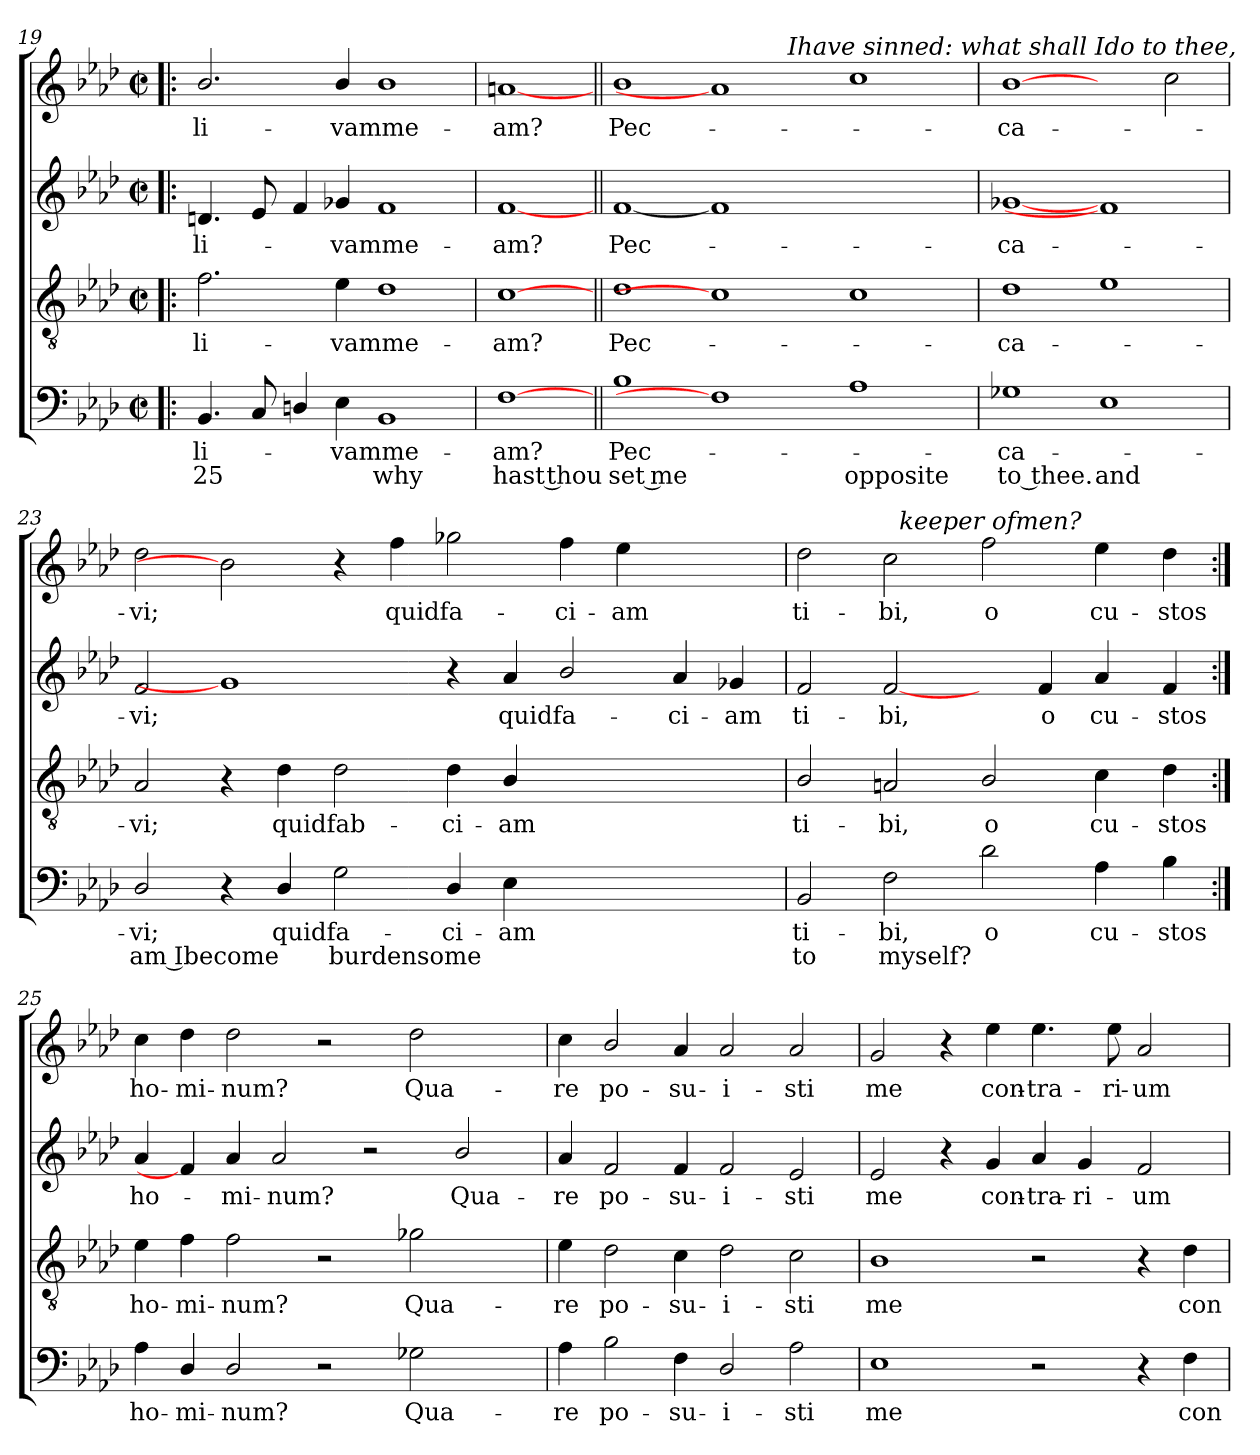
**kern	**text	**text	**kern	**text	**kern	**text	**kern	**text
*part4	*part4	*part4	*part3	*part3	*part2	*part2	*part1	*part1
*staff4	*staff4	*staff4	*staff3	*staff3	*staff2	*staff2	*staff1	*staff1
!!LO:LB:g=z
*clefF4	*	*	*clefGv2	*	*clefG2	*	*clefG2	*
*k[b-e-a-d-]	*	*	*k[b-e-a-d-]	*	*k[b-e-a-d-]	*	*k[b-e-a-d-]	*
*A-:	*	*	*A-:	*	*A-:	*	*A-:	*
*M2/2	*	*	*M2/2	*	*M2/2	*	*M2/2	*
*met(c|)	*	*	*met(c|)	*	*met(c|)	*	*met(c|)	*
=19!|:	=19!|:	=19!|:	=19!|:	=19!|:	=19!|:	=19!|:	=19!|:	=19!|:
!	!LO:LY:b	!LO:LY:b	!	!LO:LY:b	!	!LO:LY:b	!	!LO:LY:b
4.BB-/	-li-	25	2.f\	-li-	4.dn/	-li-	2.b-/	-li-
8C/	.	.	.	.	8e-/	.	.	.
4Dn/	.	.	.	.	4f/	.	.	.
!	!LO:LY:b	!	!	!LO:LY:b	!	!LO:LY:b	!	!LO:LY:b
4E-\	-vamme-	.	4e-\	-vamme-	4g-X/	-vamme-	4b-/	-vamme-
!	!	!LO:LY:b	!	!	!	!	!	!
1BB-	.	why	1d-	.	1f	.	1b-	.
=20	=20	=20	=20	=20	=20	=20	=20	=20
!	!LO:LY:b	!LO:LY:b	!	!LO:LY:b	!	!LO:LY:b	!	!LO:LY:b
[1F	-am?	hast thou	[1c	-am?	[1f	-am?	[1an	-am?
=21||	=21||	=21||	=21||	=21||	=21||	=21||	=21||	=21||
!	!	!	!	!	!	!	!LO:TX:a:t=Secunda pars	!
!	!LO:LY:b	!LO:LY:b	!	!LO:LY:b	!	!LO:LY:b	!	!LO:LY:b
*	*	*	*	*	*	*	*^	*
1B-	Pec-	set me	1d-	Pec-	[1f	Pec-	1b-	1ryy	Pec-
1F]	.	.	1c]	.	1f]	.	1a]	2ryy	.
.	.	.	.	.	.	.	.	32ryy	.
!	!	!	!	!	!	!	!	!LO:TX:a:i:t=Ihave sinned&colon; what shall Ido to thee,	!
.	.	.	.	.	.	.	.	1ryy	.
!	!	!LO:LY:b	!	!	!	!	!	!	!
1A-	.	opposite	1c	.	1ryy	.	1cc	.	.
.	.	.	.	.	.	.	.	4...ryy	.
=22	=22	=22	=22	=22	=22	=22	=22	=22	=22
!	!LO:LY:b	!LO:LY:b	!	!LO:LY:b	!	!LO:LY:b	!	!	!LO:LY:b
*	*	*	*	*	*	*	*v	*v	*
1G-X	-ca-	to thee.	1d-	-ca-	[1g-X	-ca-	[1b-	-ca-
!	!	!LO:LY:b	!	!	!	!	!	!
1E-	.	and	1e-	.	1f]	.	2ryy	.
.	.	.	.	.	.	.	2cc\	.
=23	=23	=23	=23	=23	=23	=23	=23	=23
!	!LO:LY:b	!LO:LY:b	!	!LO:LY:b	!	!LO:LY:b	!	!LO:LY:b
2D-/	-vi;	am Ibecome	2A-/	-vi;	2f/	-vi;	2dd-\	-vi;
4r	.	.	4r	.	1g-]	.	2b-]	.
!	!LO:LY:b	!	!	!LO:LY:b	!	!	!	!
4D-/	quidfa-	.	4d-\	quidfab-	.	.	.	.
!	!	!LO:LY:b	!	!	!	!	!	!
2G\	.	burdensome	2d-\	.	.	.	4r	.
!	!	!	!	!	!	!	!	!LO:LY:b
.	.	.	.	.	.	.	4ff\	quidfa-
!	!LO:LY:b	!	!	!LO:LY:b	!	!	!	!
4D-/	-ci-	.	4d-\	-ci-	4r	.	2gg-X\	.
!	!LO:LY:b	!	!	!LO:LY:b	!	!LO:LY:b	!	!
4E-\	-am	.	4B-/	-am	4a-/	quidfa-	.	.
!	!	!	!	!	!	!	!	!LO:LY:b
1ryy	.	.	1ryy	.	2b-/	.	4ff\	-ci-
!	!	!	!	!	!	!	!	!LO:LY:b
.	.	.	.	.	.	.	4ee-\	-am
!	!	!	!	!	!	!LO:LY:b	!	!
.	.	.	.	.	4a-/	-ci-	2ryy	.
!	!	!	!	!	!	!LO:LY:b	!	!
.	.	.	.	.	4g-X/	-am	.	.
=24	=24	=24	=24	=24	=24	=24	=24	=24
!	!LO:LY:b	!LO:LY:b	!	!LO:LY:b	!	!LO:LY:b	!	!LO:LY:b
*	*	*	*	*	*	*	*^	*
2BB-/	ti-	to	2B-/	ti-	2f/	ti-	2dd->\	2ryy	ti-
!	!LO:LY:b	!LO:LY:b	!	!LO:LY:b	!	!LO:LY:b	!	!	!LO:LY:b
2F\	-bi,	myself?	2An/	-bi,	[2f/	-bi,	2cc\	32ryy	-bi,
!	!	!	!	!	!	!	!	!LO:TX:a:i:t=keeper ofmen?	!
.	.	.	.	.	.	.	.	1ryy	.
!	!LO:LY:b	!	!	!LO:LY:b	!	!	!	!	!LO:LY:b
2d-\	o	.	2B-/	o	4ryy	.	2ff\	.	o
!	!	!	!	!	!	!LO:LY:b:rj	!	!	!
.	.	.	.	.	4f/	o	.	.	.
!	!LO:LY:b	!	!	!LO:LY:b	!	!LO:LY:b	!	!	!LO:LY:b
4A-\	cu-	.	4c\	cu-	4a-/	cu-	4ee-\	.	cu-
.	.	.	.	.	.	.	.	4...ryy	.
!	!LO:LY:b:rj	!	!	!LO:LY:b:rj	!	!LO:LY:b:rj	!	!	!LO:LY:b:rj
4B-\	-stos	.	4d-\	-stos	4f/	-stos	4dd-\	.	-stos
!!LO:LB:g=z
=25:|!	=25:|!	=25:|!	=25:|!	=25:|!	=25:|!	=25:|!	=25:|!	=25:|!	=25:|!
!	!LO:LY:b	!	!	!LO:LY:b	!	!LO:LY:b	!	!	!LO:LY:b
*	*	*	*	*	*	*	*v	*v	*
4A-\	ho-	.	4e-\	ho-	4a-/	ho-	4cc\	ho-
!	!LO:LY:b	!	!	!LO:LY:b	!	!	!	!LO:LY:b
4D-/	-mi-	.	4f\	-mi-	4f/]	.	4dd-\	-mi-
!	!LO:LY:b	!	!	!LO:LY:b	!	!LO:LY:b	!	!LO:LY:b
2D-/	-num?	.	2f\	-num?	4a-/	-mi-	2dd-\	-num?
!	!	!	!	!	!	!LO:LY:b	!	!
.	.	.	.	.	2a-/	-num?	.	.
2r	.	.	2r	.	.	.	2r	.
.	.	.	.	.	2r	.	.	.
!	!LO:LY:b	!	!	!LO:LY:b	!	!	!	!LO:LY:b
2G-X\	Qua-	.	2g-X\	Qua-	.	.	2dd-\	Qua-
!	!	!	!	!	!	!LO:LY:b	!	!
.	.	.	.	.	2b-/	Qua-	.	.
4ryy	.	.	4ryy	.	.	.	4ryy	.
=26	=26	=26	=26	=26	=26	=26	=26	=26
!	!LO:LY:b	!	!	!LO:LY:b	!	!LO:LY:b	!	!LO:LY:b
4A-\	-re	.	4e-\	-re	4a-/	-re	4cc\	-re
!	!LO:LY:b	!	!	!LO:LY:b	!	!LO:LY:b	!	!LO:LY:b
2B-\	po-	.	2d-\	po-	2f/	po-	2b-/	po-
!	!LO:LY:b	!	!	!LO:LY:b	!	!LO:LY:b	!	!LO:LY:b
4F\	-su-	.	4c\	-su-	4f/	-su-	4a-/	-su-
!	!LO:LY:b:rj	!	!	!LO:LY:b:rj	!	!LO:LY:b:rj	!	!LO:LY:b:rj
2D-/	-i-	.	2d-\	-i-	2f/	-i-	2a-/	-i-
!	!LO:LY:b	!	!	!LO:LY:b	!	!LO:LY:b	!	!LO:LY:b
2A-\	-sti	.	2c\	-sti	2e-/	-sti	2a-/	-sti
=27	=27	=27	=27	=27	=27	=27	=27	=27
!	!LO:LY:b	!	!	!LO:LY:b	!	!LO:LY:b	!	!LO:LY:b
1E-	me	.	1B-	me	2e-/	me	2g/	me
.	.	.	.	.	4r	.	4r	.
!	!	!	!	!	!	!LO:LY:b	!	!LO:LY:b
.	.	.	.	.	4g/	con-	4ee-\	con-
!	!	!	!	!	!	!LO:LY:b	!	!LO:LY:b
2r	.	.	2r	.	4a-/	-tra-	4.ee-\	-tra-
!	!	!	!	!	!	!LO:LY:b	!	!
.	.	.	.	.	4g/	-ri-	.	.
!	!	!	!	!	!	!	!	!LO:LY:b
.	.	.	.	.	.	.	8ee-\	-ri-
!	!	!	!	!	!	!LO:LY:b:rj	!	!LO:LY:b:rj
4r	.	.	4r	.	2f/	-um	2a-/	-um
!	!LO:LY:b	!	!	!LO:LY:b	!	!	!	!
4F\	con-	.	4d-\	con-	.	.	.	.
=	=	=	=	=	=	=	=	=
*-	*-	*-	*-	*-	*-	*-	*-	*-
